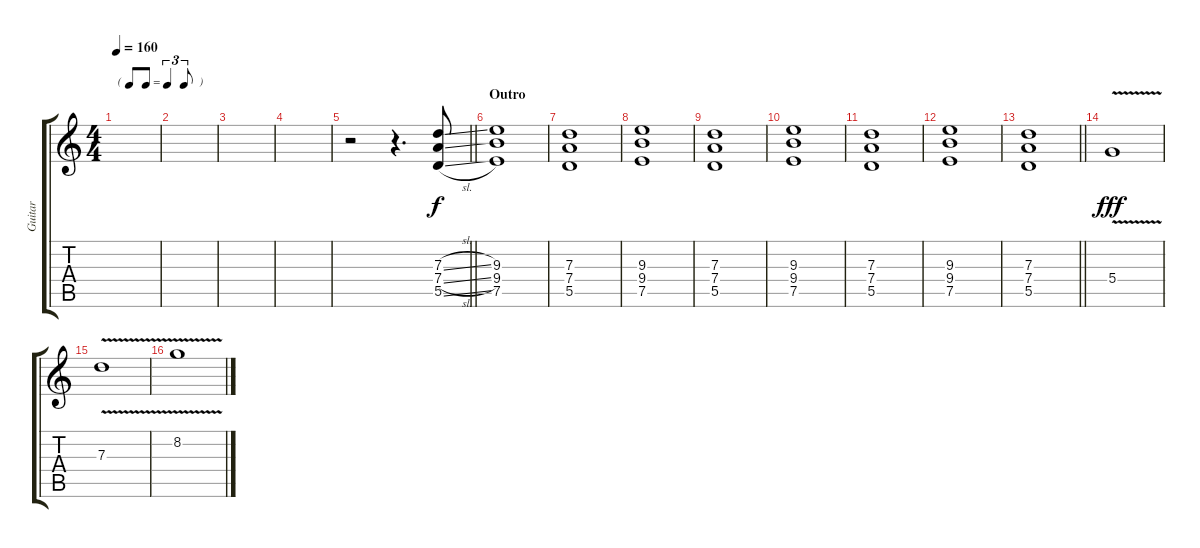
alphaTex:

\track ("Guitar" "Guitar") {instrument overdrivenguitar}
\staff {score tabs}
\tuning (E4 B3 G3 D3 A2 E2) {hide}
\ts (4 4)
\tf triplet8th
\tempo 160
\clef g2
\ks c
|
|
|
|
\barLineRight lightlight
r.2 r.4{d} (7.3{sl} 7.4{sl} 5.5{sl}).8{dy f} |
\section ("" "Outro")
(9.3 9.4 7.5).1 |
(7.3 7.4 5.5).1 |
(9.3 9.4 7.5).1 |
(7.3 7.4 5.5).1 |
(9.3 9.4 7.5).1 |
(7.3 7.4 5.5).1 |
(9.3 9.4 7.5).1 |
\barLineRight lightlight
(7.3 7.4 5.5).1 |
5.4{v}.1{dy fff} |
7.3{v}.1 |
8.2{v}.1
